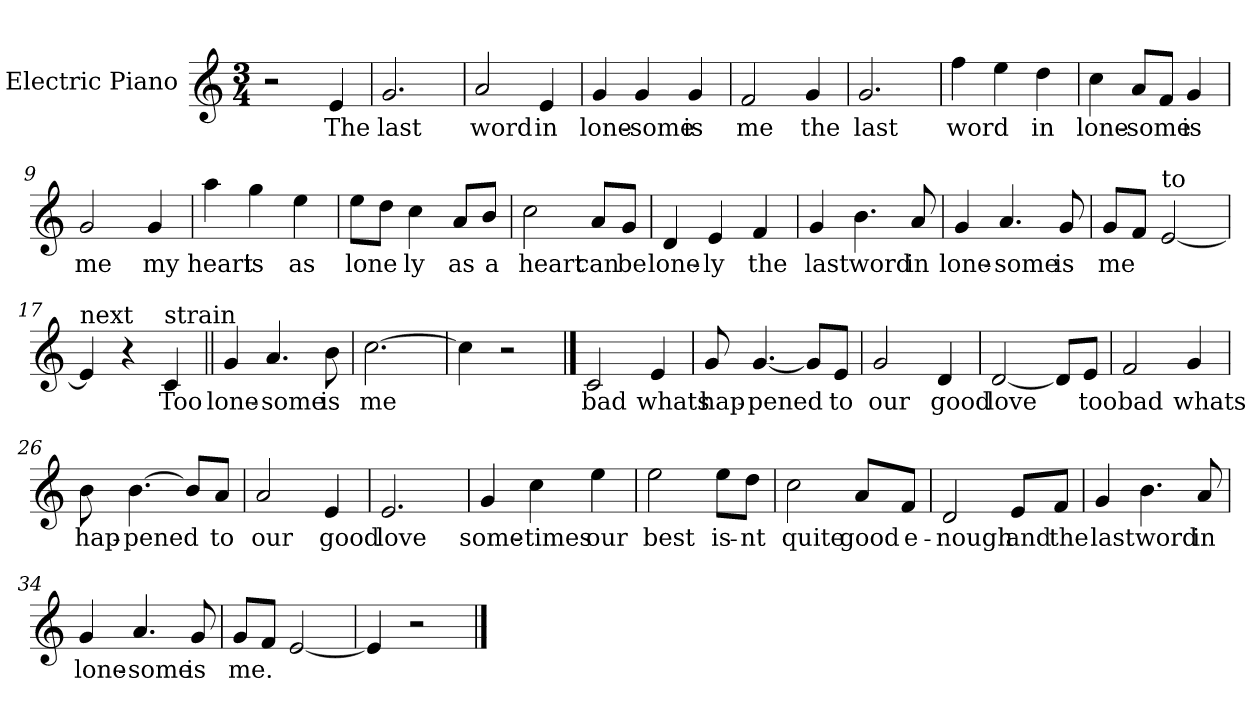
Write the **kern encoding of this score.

**kern	**text
*part1	*part1
*staff1	*staff1
*I"Electric Piano	*
*I'E.Pno	*
*clefG2	*
*k[]	*
*C:	*
*M3/4	*
=1	=1
2r	.
4e/	The
=2	=2
2.g/	last
=3	=3
2a/	word
4e/	in
=4	=4
4g/	lone-
4g/	-some
4g/	is
=5	=5
2f/	me
4g/	the
=6	=6
2.g/	last
=7	=7
4ff\	word
4ee\	.
4dd\	in
!!LO:LB:g=z
=8	=8
4cc\	lone-
8a/L	-some
8f/J	.
4g/	is
=9	=9
2g/	me
4g/	my
=10	=10
4aa\	heart
4gg\	is
4ee\	as
=11	=11
8ee\L	-lone
8dd\J	.
4cc\	ly
8a/L	as
8b/J	a
=12	=12
2cc\	heart
8a/L	can
8g/J	be
!!LO:LB:g=z
=13	=13
4d/	lone-
4e/	-ly
4f/	the
=14	=14
4g/	last
4.b\	word
8a/	in
=15	=15
4g/	lone-
4.a/	-some
8g/	is
=16	=16
8g/L	me
8f/J	.
!LO:TX:a:t=to	!
[2e/	.
=17	=17
!LO:TX:a:t=next	!
4e/]	.
4r	.
!LO:TX:a:t=strain	!
4c/	Too
=18||	=18||
4g/	lone-
4.a/	-some
8b\	is
!!LO:LB:g=z
=19	=19
[2.cc\	me
=20	=20
4cc\]	.
2r	.
==21	==21
2c/	bad
4e/	whats
=22	=22
8g/	hap-
[4.g/	pened
8g/L]	.
8e/J	to
=23	=23
2g/	our
4d/	good
=24	=24
[2d/	love
8d/L]	.
8e/J	too
=25	=25
2f/	bad
4g/	whats
!!LO:LB:g=z
=26	=26
8b\	hap-
[4.b\	-pened
8b/L]	.
8a/J	to
=27	=27
2a/	our
4e/	good
=28	=28
2.e/	love
=29	=29
4g/	some-
4cc\	-times
4ee\	our
=30	=30
2ee\	best
8ee\L	is-
8dd\J	-nt
=31	=31
2cc\	quite
8a/L	good
8f/J	e-
!!LO:LB:g=z
=32	=32
2d/	-nough
8e/L	and
8f/J	the
=33	=33
4g/	last
4.b\	word
8a/	in
=34	=34
4g/	lone-
4.a/	-some
8g/	is
=35	=35
8g/L	me.
8f/J	.
[2e/	.
=36	=36
4e/]	.
2r	.
==	==
*-	*-
